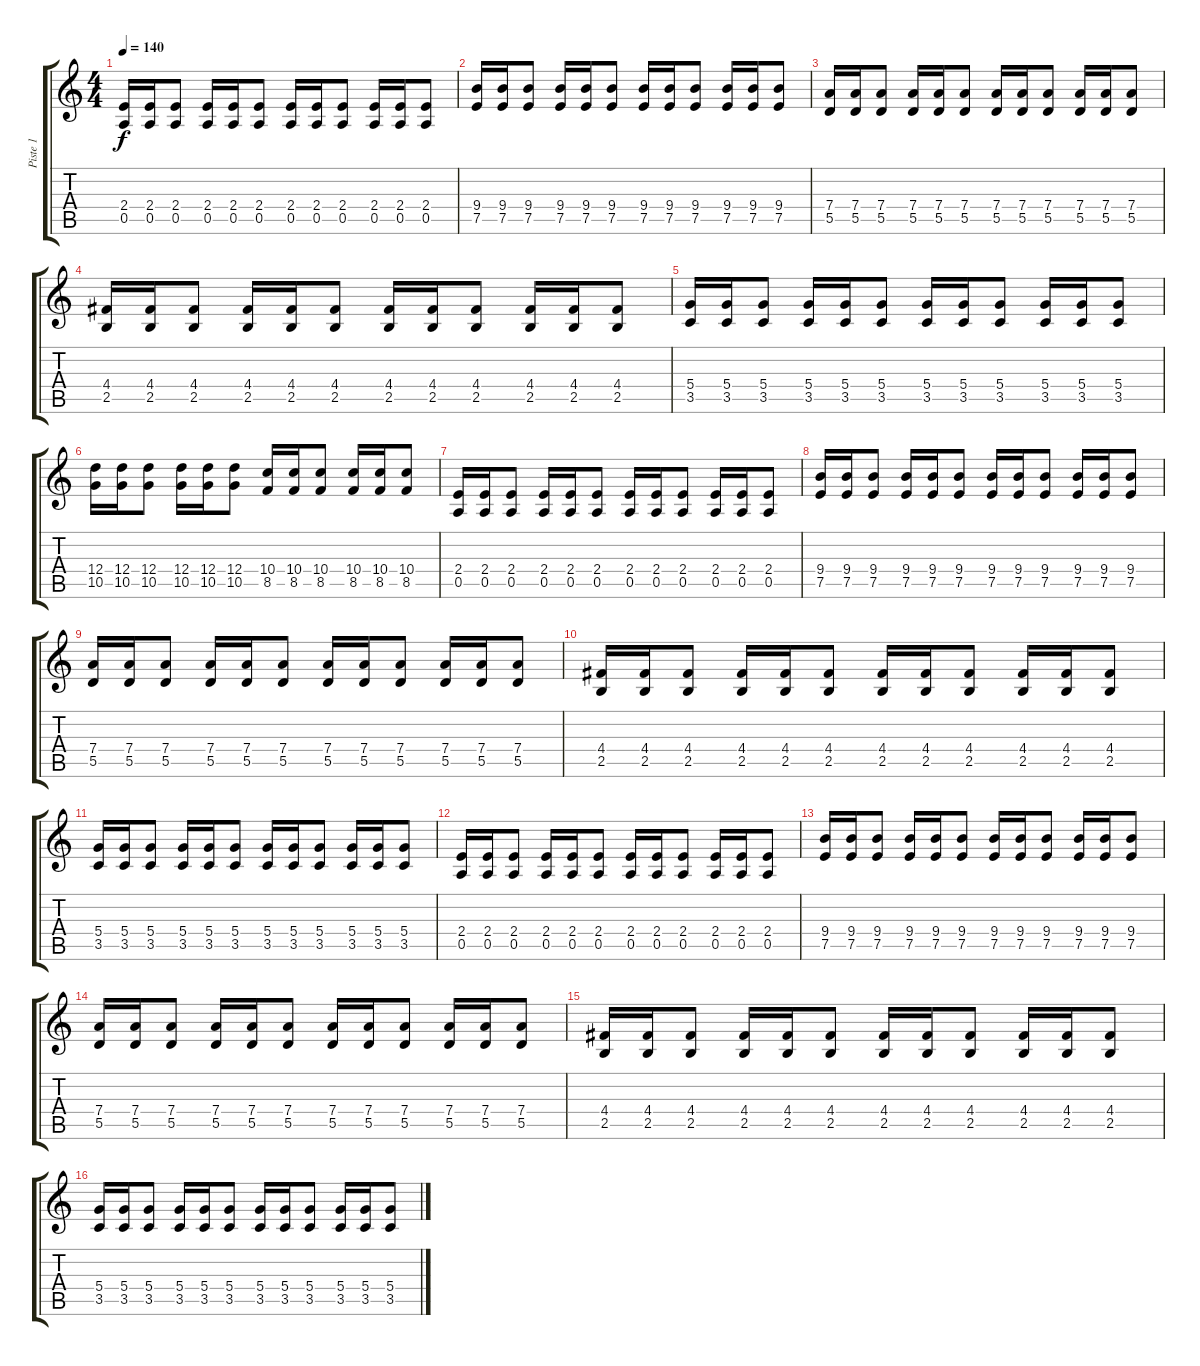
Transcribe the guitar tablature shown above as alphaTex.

\track ("Piste 1" "Piste 1") {instrument distortionguitar}
\staff {score tabs}
\tuning (E4 B3 G3 D3 A2 E2) {hide}
\ts (4 4)
\tempo 140
\clef g2
\ks c
(2.4 0.5).16{dy f} (2.4 0.5).16 (2.4 0.5).8 (2.4 0.5).16 (2.4 0.5).16 (2.4 0.5).8 (2.4 0.5).16 (2.4 0.5).16 (2.4 0.5).8 (2.4 0.5).16 (2.4 0.5).16 (2.4 0.5).8 |
(9.4 7.5).16 (9.4 7.5).16 (9.4 7.5).8 (9.4 7.5).16 (9.4 7.5).16 (9.4 7.5).8 (9.4 7.5).16 (9.4 7.5).16 (9.4 7.5).8 (9.4 7.5).16 (9.4 7.5).16 (9.4 7.5).8 |
(7.4 5.5).16 (7.4 5.5).16 (7.4 5.5).8 (7.4 5.5).16 (7.4 5.5).16 (7.4 5.5).8 (7.4 5.5).16 (7.4 5.5).16 (7.4 5.5).8 (7.4 5.5).16 (7.4 5.5).16 (7.4 5.5).8 |
(4.4 2.5).16 (4.4 2.5).16 (4.4 2.5).8 (4.4 2.5).16 (4.4 2.5).16 (4.4 2.5).8 (4.4 2.5).16 (4.4 2.5).16 (4.4 2.5).8 (4.4 2.5).16 (4.4 2.5).16 (4.4 2.5).8 |
(5.4 3.5).16 (5.4 3.5).16 (5.4 3.5).8 (5.4 3.5).16 (5.4 3.5).16 (5.4 3.5).8 (5.4 3.5).16 (5.4 3.5).16 (5.4 3.5).8 (5.4 3.5).16 (5.4 3.5).16 (5.4 3.5).8 |
(12.4 10.5).16 (12.4 10.5).16 (12.4 10.5).8 (12.4 10.5).16 (12.4 10.5).16 (12.4 10.5).8 (10.4 8.5).16 (10.4 8.5).16 (10.4 8.5).8 (10.4 8.5).16 (10.4 8.5).16 (10.4 8.5).8 |
(2.4 0.5).16 (2.4 0.5).16 (2.4 0.5).8 (2.4 0.5).16 (2.4 0.5).16 (2.4 0.5).8 (2.4 0.5).16 (2.4 0.5).16 (2.4 0.5).8 (2.4 0.5).16 (2.4 0.5).16 (2.4 0.5).8 |
(9.4 7.5).16 (9.4 7.5).16 (9.4 7.5).8 (9.4 7.5).16 (9.4 7.5).16 (9.4 7.5).8 (9.4 7.5).16 (9.4 7.5).16 (9.4 7.5).8 (9.4 7.5).16 (9.4 7.5).16 (9.4 7.5).8 |
(7.4 5.5).16 (7.4 5.5).16 (7.4 5.5).8 (7.4 5.5).16 (7.4 5.5).16 (7.4 5.5).8 (7.4 5.5).16 (7.4 5.5).16 (7.4 5.5).8 (7.4 5.5).16 (7.4 5.5).16 (7.4 5.5).8 |
(4.4 2.5).16 (4.4 2.5).16 (4.4 2.5).8 (4.4 2.5).16 (4.4 2.5).16 (4.4 2.5).8 (4.4 2.5).16 (4.4 2.5).16 (4.4 2.5).8 (4.4 2.5).16 (4.4 2.5).16 (4.4 2.5).8 |
(5.4 3.5).16 (5.4 3.5).16 (5.4 3.5).8 (5.4 3.5).16 (5.4 3.5).16 (5.4 3.5).8 (5.4 3.5).16 (5.4 3.5).16 (5.4 3.5).8 (5.4 3.5).16 (5.4 3.5).16 (5.4 3.5).8 |
(2.4 0.5).16 (2.4 0.5).16 (2.4 0.5).8 (2.4 0.5).16 (2.4 0.5).16 (2.4 0.5).8 (2.4 0.5).16 (2.4 0.5).16 (2.4 0.5).8 (2.4 0.5).16 (2.4 0.5).16 (2.4 0.5).8 |
(9.4 7.5).16 (9.4 7.5).16 (9.4 7.5).8 (9.4 7.5).16 (9.4 7.5).16 (9.4 7.5).8 (9.4 7.5).16 (9.4 7.5).16 (9.4 7.5).8 (9.4 7.5).16 (9.4 7.5).16 (9.4 7.5).8 |
(7.4 5.5).16 (7.4 5.5).16 (7.4 5.5).8 (7.4 5.5).16 (7.4 5.5).16 (7.4 5.5).8 (7.4 5.5).16 (7.4 5.5).16 (7.4 5.5).8 (7.4 5.5).16 (7.4 5.5).16 (7.4 5.5).8 |
(4.4 2.5).16 (4.4 2.5).16 (4.4 2.5).8 (4.4 2.5).16 (4.4 2.5).16 (4.4 2.5).8 (4.4 2.5).16 (4.4 2.5).16 (4.4 2.5).8 (4.4 2.5).16 (4.4 2.5).16 (4.4 2.5).8 |
(5.4 3.5).16 (5.4 3.5).16 (5.4 3.5).8 (5.4 3.5).16 (5.4 3.5).16 (5.4 3.5).8 (5.4 3.5).16 (5.4 3.5).16 (5.4 3.5).8 (5.4 3.5).16 (5.4 3.5).16 (5.4 3.5).8
